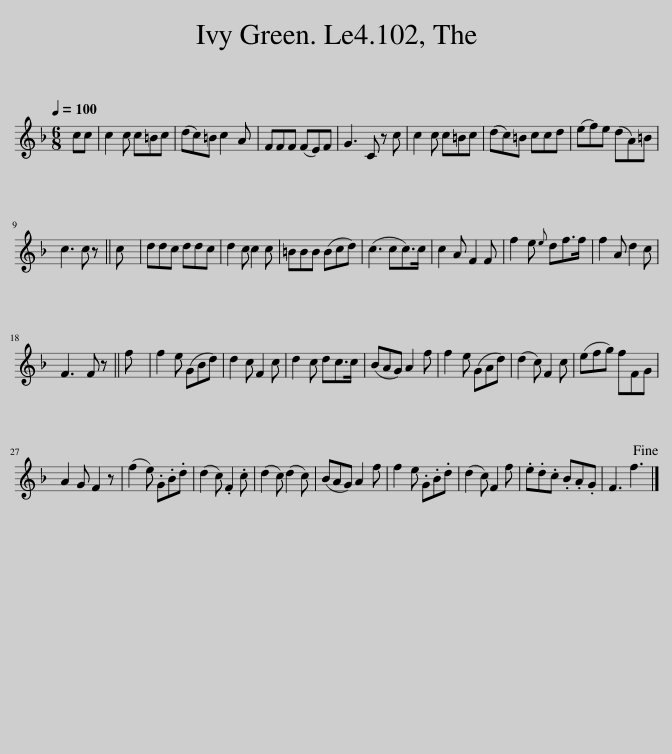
X:1
L:1/8
Q:1/4=100
M:6/8
I:linebreak $
K:F
V:1 treble
V:1
 cc | c2 c c=Bc | (dc)=B c2 A | FFF (FE)F | G3 C z c | %5
 c2 c c=Bc | (dc)=B ccd | (ef)e (dA)=B |$ c3 c z || c | %10
 ddc ddc | d2 c c2 c | =BBB (Bcd) | (c3 cc>)c | c2 A F2 F | %15
 f2 e{e} df>f | f2 A d2 c |$ F3 F z || f | f2 e (GBd) | %20
 d2 c F2 c | d2 c dc>c | (BAG) A2 f | f2 e (GAd) | (d2 c) F2 c | %25
 (efg) fFG |$ A2 G F2 z | (f2 e) .G.B.d | (d2 c) .F2 .c | (d2 c) (d2 c) | %30
 (BAG) A2 f | f2 e .G.B.d | (d2 c) F2 f | .e.d.c .B.A.G | F3 f3!fine! |] %35
